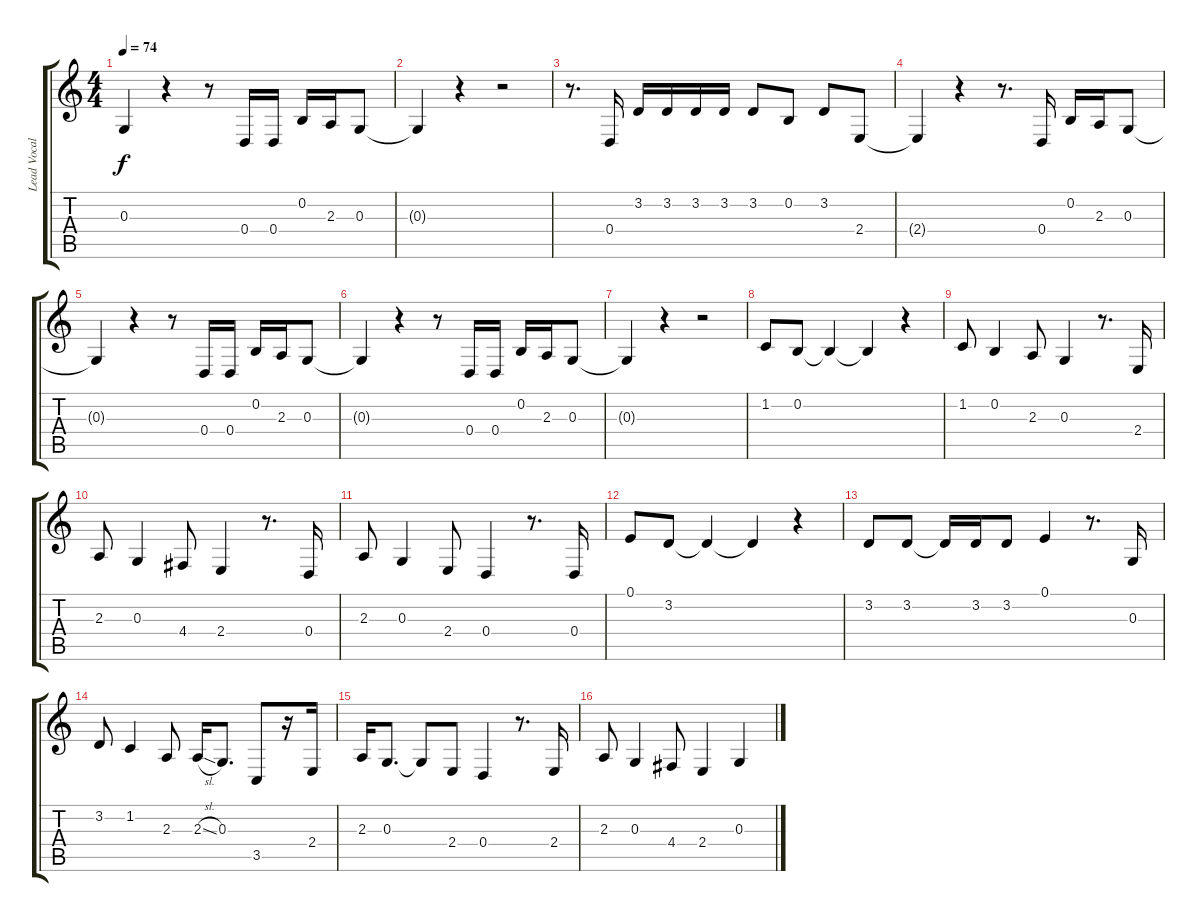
\track ("Lead Vocals" "Lead Vocal") {instrument voiceoohs}
\staff {score tabs}
\tuning (E4 B3 G3 D3 A2 E2) {hide}
\ts (4 4)
\tempo 74
\clef g2
\ks c
0.3{t}.4{dy f} r.4 r.8 0.4.16 0.4.16 0.2.16 2.3.16 0.3.8 |
0.3{t}.4 r.4 r.2 |
r.8{d} 0.4.16 3.2.16 3.2.16 3.2.16 3.2.16 3.2.8 0.2.8 3.2.8 2.4.8 |
2.4{t}.4 r.4 r.8{d} 0.4.16 0.2.16 2.3.16 0.3.8 |
0.3{t}.4 r.4 r.8 0.4.16 0.4.16 0.2.16 2.3.16 0.3.8 |
0.3{t}.4 r.4 r.8 0.4.16 0.4.16 0.2.16 2.3.16 0.3.8 |
0.3{t}.4 r.4 r.2 |
1.2.8 0.2.8 0.2{t}.4 0.2{t}.4 r.4 |
1.2.8 0.2.4 2.3.8 0.3.4 r.8{d} 2.4.16 |
2.3.8 0.3.4 4.4.8 2.4.4 r.8{d} 0.4.16 |
2.3.8 0.3.4 2.4.8 0.4.4 r.8{d} 0.4.16 |
0.1.8 3.2.8 3.2{t}.4 3.2{t}.4 r.4 |
3.2.8 3.2.8 3.2{t}.16 3.2.16 3.2.8 0.1.4 r.8{d} 0.3.16 |
3.2.8 1.2.4 2.3.8 2.3{sl}.16 0.3.8{d} 3.5.8 r.16 2.4.16 |
2.3.16 0.3.8{d} 0.3{t}.8 2.4.8 0.4.4 r.8{d} 2.4.16 |
2.3.8 0.3.4 4.4.8 2.4.4 0.3.4
